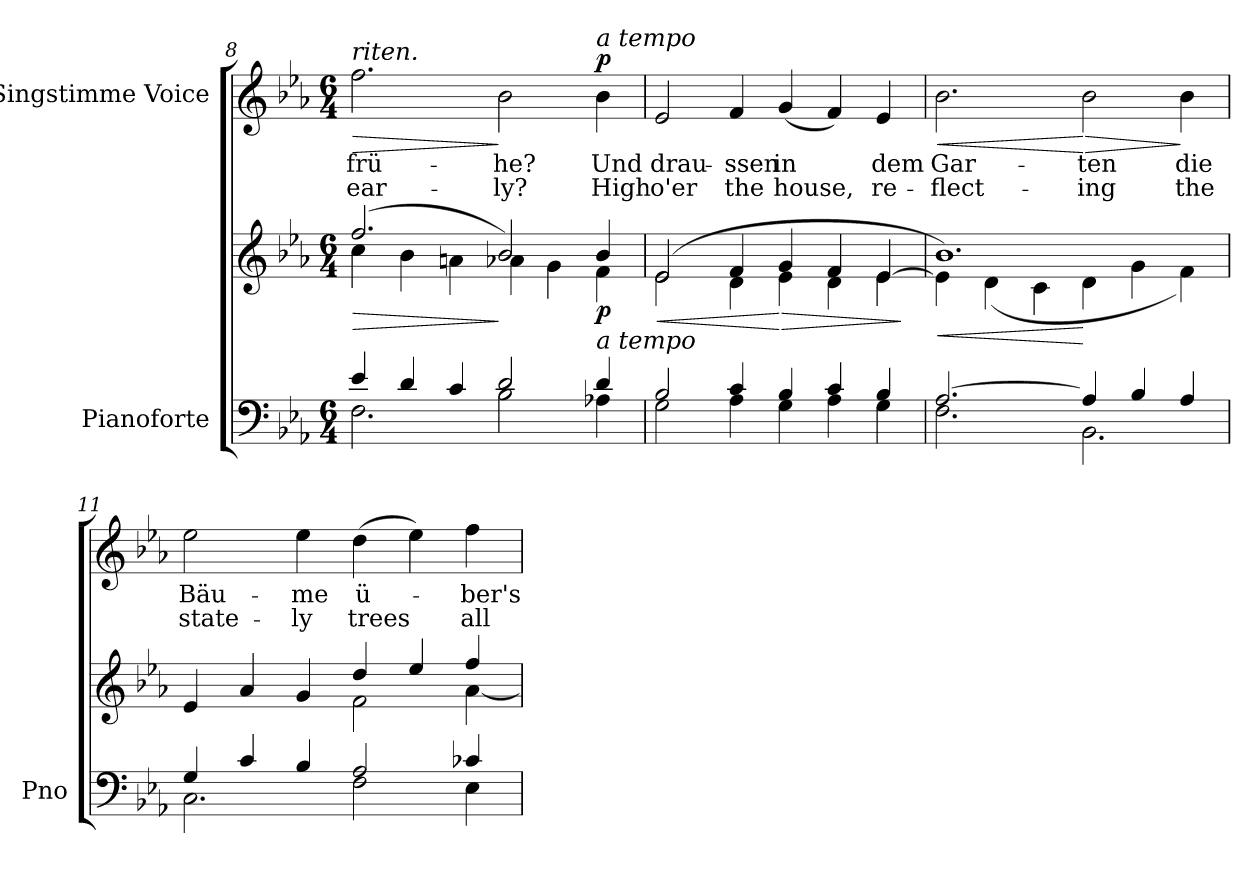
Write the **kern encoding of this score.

**kern	**kern	**dynam	**kern	**text	**text	**dynam
*part2	*part2	*part2	*part1	*part1	*part1	*part1
*staff3	*staff2	*staff2/3	*staff1	*staff1	*staff1	*staff1
*I"Pianoforte	*	*	*I"Singstimme Voice	*	*	*
*I'Pno	*	*	*	*	*	*
*clefF4	*clefG2	*	*clefG2	*	*	*
*k[b-e-a-]	*k[b-e-a-]	*	*k[b-e-a-]	*	*	*
*M6/4	*M6/4	*	*M6/4	*	*	*
=8	=8	=8	=8	=8	=8	=8
*^	*	*	*	*	*	*
!	!	!	!	!LO:TX:a:i:t=riten.	!	!	!
!	!	!	!LO:HP:b	!	!LO:LY:b	!LO:LY:b	!LO:HP:b
*	*	*^	*	*	*	*	*
4e-/	2.F\	(2.ff/	4cc\	>	2.ff\	frü-	ear-	>
4d/	.	.	4b-\	.	.	.	.	.
4c/	.	.	4an\	.	.	.	.	.
!	!	!	!	!	!	!LO:LY:b	!LO:LY:b	!
2d/	2B-\	2b-/)	4a-X\	]	2b-\	-he?	-ly?	]
.	.	.	4g\	.	.	.	.	.
!	!	!	!	!	!LO:TX:a:i:t=a tempo	!	!	!
!	!	!LO:TX:b:i:t=a tempo	!	!	!	!	!	!
!	!	!	!	!LO:DY:b	!	!LO:LY:b	!LO:LY:b	!LO:DY:a
4d/	4A-X\	4b-/	4f\	p	4b-\	Und	High	p
!!LO:LB:g=z
=9	=9	=9	=9	=9	=9	=9	=9	=9
!	!	!	!	!LO:HP:b	!	!LO:LY:b	!LO:LY:b	!
2B-/	2G\	(2e-/	2e-\	<	2e-/	drau-	o'er	.
!	!	!	!	!	!	!LO:LY:b	!LO:LY:b	!
4c/	4A-\	4f/	4d\	.	4f/	-ssen	the	.
!	!	!	!	!LO:HP:n=1:b	!	!LO:LY:b	!LO:LY:b	!
4B-/	4G\	4g/	4e-\	[ >	(4g/	in	house,	.
4c/	4A-\	4f/	4d\	.	4f/)	.	.	.
!	!	!	!	!	!	!LO:LY:b	!LO:LY:b	!
4B-/	4G\	[<4e-/	4e-\	.	4e-/	dem	re-	.
*v	*v	*	*	*	*	*	*	*
*	*v	*v	*	*	*	*	*
.	.	]	.	.	.	.
=10	=10	=10	=10	=10	=10	=10
*^	*	*	*	*	*	*
!	!	!	!LO:HP:b	!	!LO:LY:b	!LO:LY:b	!LO:HP:b
*	*	*^	*	*	*	*	*
[2.A-/	2.F\	1.b-)	4e-\]	<	2.b-\	Gar-	-flect-	<
.	.	.	(4d\	.	.	.	.	.
.	.	.	4c\	.	.	.	.	.
!	!	!	!	!	!	!LO:LY:b	!LO:LY:b	!LO:HP:n=1:b
4A-/]	2.BB-\	.	4d\	[	2b-\	-ten	-ing	[ >
4B-/	.	.	4g\	.	.	.	.	.
!	!	!	!	!	!	!LO:LY:b	!LO:LY:b	!
4A-/	.	.	4f\)	.	4b-\	die	the	]
=11	=11	=11	=11	=11	=11	=11	=11	=11
!	!	!	!	!	!	!LO:LY:b	!LO:LY:b	!
4G/	2.C\	4e-/	2.ryy	.	2ee-\	Bäu-	state-	.
4c/	.	4a-/	.	.	.	.	.	.
!	!	!	!	!	!	!LO:LY:b	!LO:LY:b	!
4B-/	.	4g/	.	.	4ee-\	-me	-ly	.
!	!	!	!	!	!	!LO:LY:b	!LO:LY:b	!
2A-/	2F\	4dd/	2f\	.	(4dd\	ü-	trees	.
.	.	4ee-/	.	.	4ee-\)	.	.	.
!	!	!	!	!	!	!LO:LY:b	!LO:LY:b	!
4c-X/	4E-\	4ff/	[4a-\	.	4ff\	-ber's	all	.
*v	*v	*	*	*	*	*	*	*
*	*v	*v	*	*	*	*	*
=	=	=	=	=	=	=
*-	*-	*-	*-	*-	*-	*-
